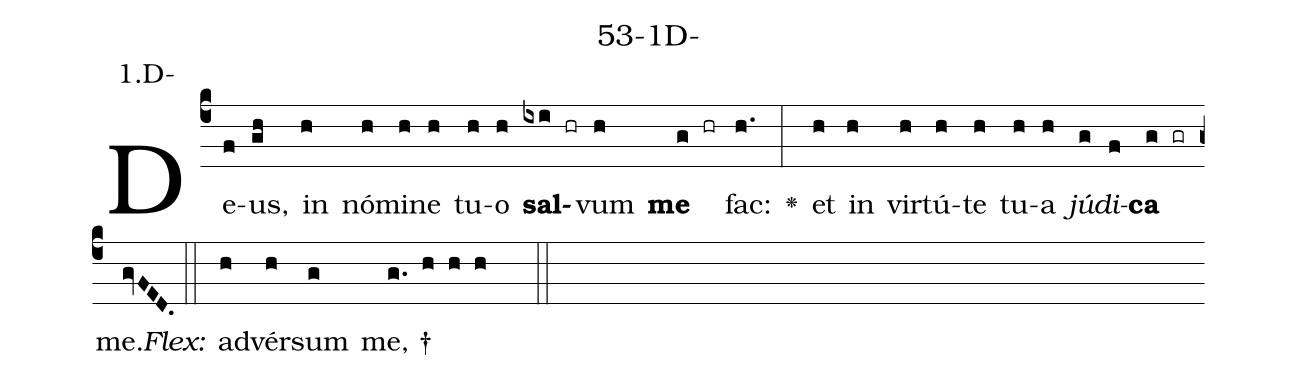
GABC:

name: 53-1D-;
annotation: 1.D-;
%%
(c4)De(f)us,(gh) in(h) nó(h)mi(h)ne(h) tu(h)o(h) <b>sal</b>(ixi hr)vum(h) <b>me</b>(g hr) fac:(h.) <v>\greheightstar</v>(:) et(h) in(h) vir(h)tú(h)te(h) tu(h)a(h) <i>jú</i>(g)<i>di</i>(f)<b>ca</b>(g gr) me.(gvFED.) (::)
<i>Flex:</i>()  ad(h)vér(h)sum(g) me, †(g. h h h  ::)

%E(h) u(h) o(g) u(f) a(g) e.(gvFED.) (::)
